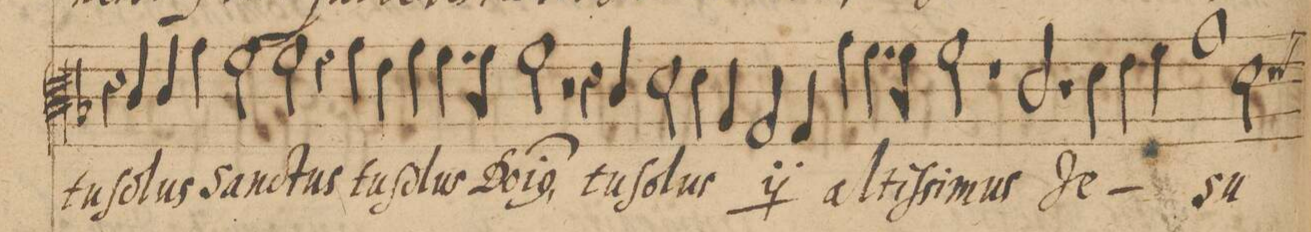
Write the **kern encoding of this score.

**kern	**text
*I"ALTVS	*
*clefC3	*
*k[b-]	*
*met(C|)	*
*M2/1	*
4r	.
4c/	tu
4c/	ſo-
4g\	-lus
2f\	sanc-
2f\	-tus
=72-	=72-
4r	.
4g\	tu
4e\	ſo-
4g\	-lus
4.f\	Do-
8f\	-(m)i-
2f\	-(nus),
=73-	=73-
2r	.
4r	.
4c/	tu
2d\	ſo-
4d\	-lus
*	*ij
4A/	tu
=74-	=74-
2G/	ſo-
4G/	-lus
*	*Xij
4g\	al-
4.f\	-tiſ-
8f\	-si-
2f\	-mus
=75-	=75-
1r	.
2.c/	Je-
4d\	.
=76-	=76-
4e\	.
4f\	.
1g	.
2d\	-su
*custos:d	*
=77-	=77-
*-	*-
